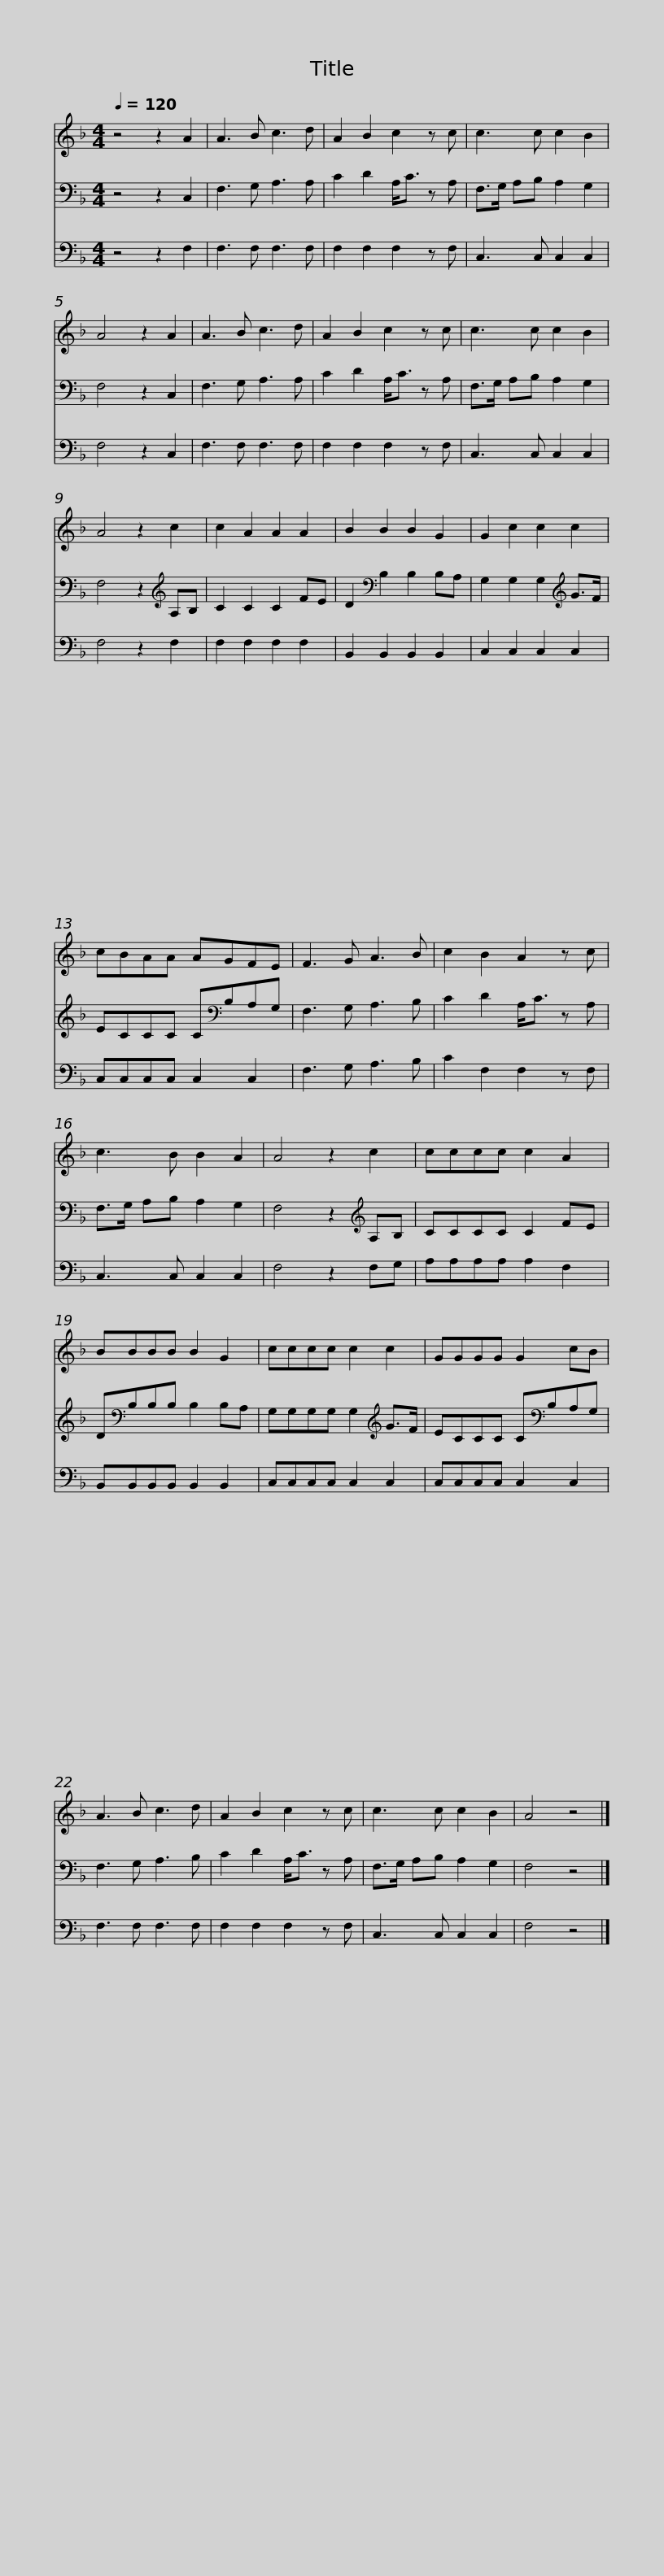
X:1
%%score 1 2 3
L:1/8
Q:1/4=120
M:4/4
I:linebreak $
K:F
V:1 treble
V:2 bass
V:3 bass
V:1
 z4 z2 A2 | A3 B c3 d | A2 B2 c2 z c | c3 c c2 B2 | A4 z2 A2 |$ %5
 A3 B c3 d | A2 B2 c2 z c | c3 c c2 B2 | A4 z2 c2 | c2 A2 A2 A2 | %10
 B2 B2 B2 G2 |$ G2 c2 c2 c2 | cBAA AGFE | F3 G A3 B | c2 B2 A2 z c | %15
 c3 B B2 A2 |$ A4 z2 c2 | cccc c2 A2 | BBBB B2 G2 | cccc c2 c2 | %20
 GGGG G2 cB |$ A3 B c3 d | A2 B2 c2 z c | c3 c c2 B2 | A4 z4 |] %25
V:2
 z4 z2 C,2 | F,3 G, A,3 A, | C2 D2 A,<C z A, | F,>G, A,B, A,2 G,2 | F,4 z2 C,2 |$ %5
 F,3 G, A,3 A, | C2 D2 A,<C z A, | F,>G, A,B, A,2 G,2 | F,4 z2[K:treble] A,B, | C2 C2 C2 FE | %10
 D2[K:bass] B,2 B,2 B,A, |$ G,2 G,2 G,2[K:treble] G>F | ECCC C[K:bass]B,A,G, | F,3 G, A,3 B, | C2 D2 A,<C z A, | %15
 F,>G, A,B, A,2 G,2 |$ F,4 z2[K:treble] A,B, | CCCC C2 FE | D[K:bass]B,B,B, B,2 B,A, | G,G,G,G, G,2[K:treble] G>F | %20
 ECCC C[K:bass]B,A,G, |$ F,3 G, A,3 B, | C2 D2 A,<C z A, | F,>G, A,B, A,2 G,2 | F,4 z4 |] %25
V:3
 z4 z2 F,2 | F,3 F, F,3 F, | F,2 F,2 F,2 z F, | C,3 C, C,2 C,2 | F,4 z2 C,2 |$ %5
 F,3 F, F,3 F, | F,2 F,2 F,2 z F, | C,3 C, C,2 C,2 | F,4 z2 F,2 | F,2 F,2 F,2 F,2 | %10
 B,,2 B,,2 B,,2 B,,2 |$ C,2 C,2 C,2 C,2 | C,C,C,C, C,2 C,2 | F,3 G, A,3 B, | C2 F,2 F,2 z F, | %15
 C,3 C, C,2 C,2 |$ F,4 z2 F,G, | A,A,A,A, A,2 F,2 | B,,B,,B,,B,, B,,2 B,,2 | C,C,C,C, C,2 C,2 | %20
 C,C,C,C, C,2 C,2 |$ F,3 F, F,3 F, | F,2 F,2 F,2 z F, | C,3 C, C,2 C,2 | F,4 z4 |] %25
